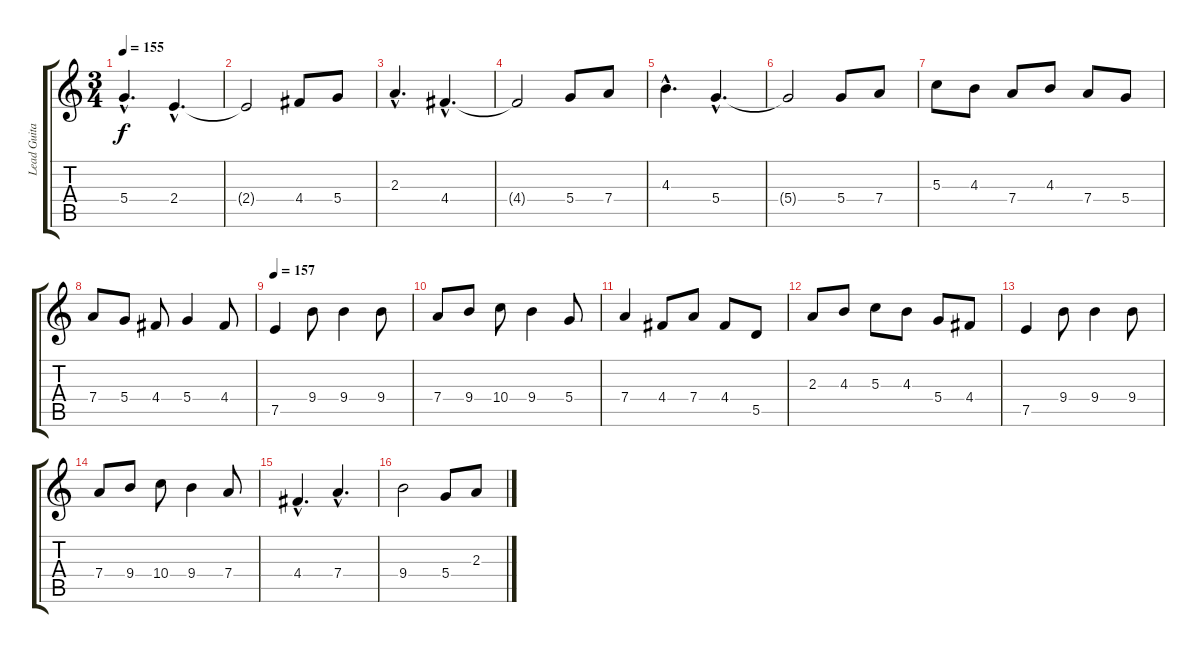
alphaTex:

\track ("Lead Guitar 1" "Lead Guita") {instrument overdrivenguitar}
\staff {score tabs}
\tuning (E4 B3 G3 D3 A2 E2) {hide}
\ts (3 4)
\tempo 155
\clef g2
\ks c
5.4{hac}.4{d dy f} 2.4{hac}.4{d} |
2.4{t}.2 4.4.8 5.4.8 |
2.3{hac}.4{d} 4.4{hac}.4{d} |
4.4{t}.2 5.4.8 7.4.8 |
4.3{hac}.4{d} 5.4{hac}.4{d} |
5.4{t}.2 5.4.8 7.4.8 |
5.3.8 4.3.8 7.4.8 4.3.8 7.4.8 5.4.8 |
7.4.8 5.4.8 4.4.8 5.4.4 4.4.8 |
\tempo 155
\tempo 157
7.5.4 9.4.8 9.4.4 9.4.8 |
7.4.8 9.4.8 10.4.8 9.4.4 5.4.8 |
7.4.4 4.4.8 7.4.8 4.4.8 5.5.8 |
2.3.8 4.3.8 5.3.8 4.3.8 5.4.8 4.4.8 |
7.5.4 9.4.8 9.4.4 9.4.8 |
7.4.8 9.4.8 10.4.8 9.4.4 7.4.8 |
4.4{hac}.4{d} 7.4{hac}.4{d} |
9.4.2 5.4.8 2.3.8
